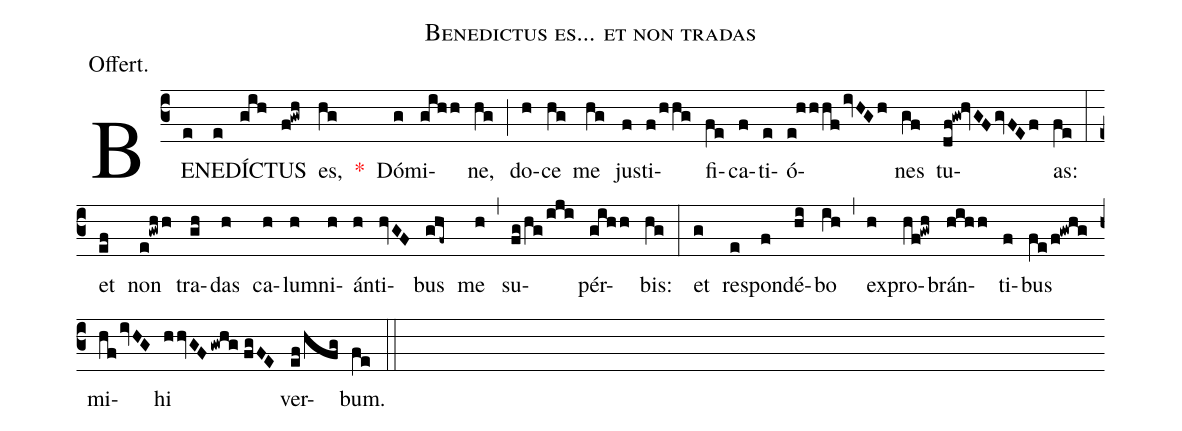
name:Benedictus es... et non tradas;
annotation:Offert.;
mode:VIII.;
office-part:Offertory;
%%
(c3) BE(e)NE(e)DÍC(gih)TUS(f!gwh) es,(hg) <v>\red{*}</v>() Dó(g)mi(gihh)ne,(hg) (;) do(h)ce(hg) me(hg) jus(f)ti(f/hhg)fi(fe)ca(f)ti(e)ó(e!hh/hfivHGh)nes(gf) tu(df!gw!hvGFgvFEf)as:(fe) (:) et(ef) non(e!gwhh) tra(gh)das(h) ca(h)lum(h)ni(h)án(h)ti(hvGF)bus(ghf~) me(h) (,) su(fg/hg/iji)pér(gihh)bis:(hg) (:) et(g) res(e)pon(f)dé(hi)bo(ih) (,) ex(h)pro(hf!gwh)brán(hihh)ti(f)bus(fe/f!gwhg) mi(hfivHG)hi(hhvGFgwhg//fgFE) ver(ef/hfg)bum.(fe) (::)
